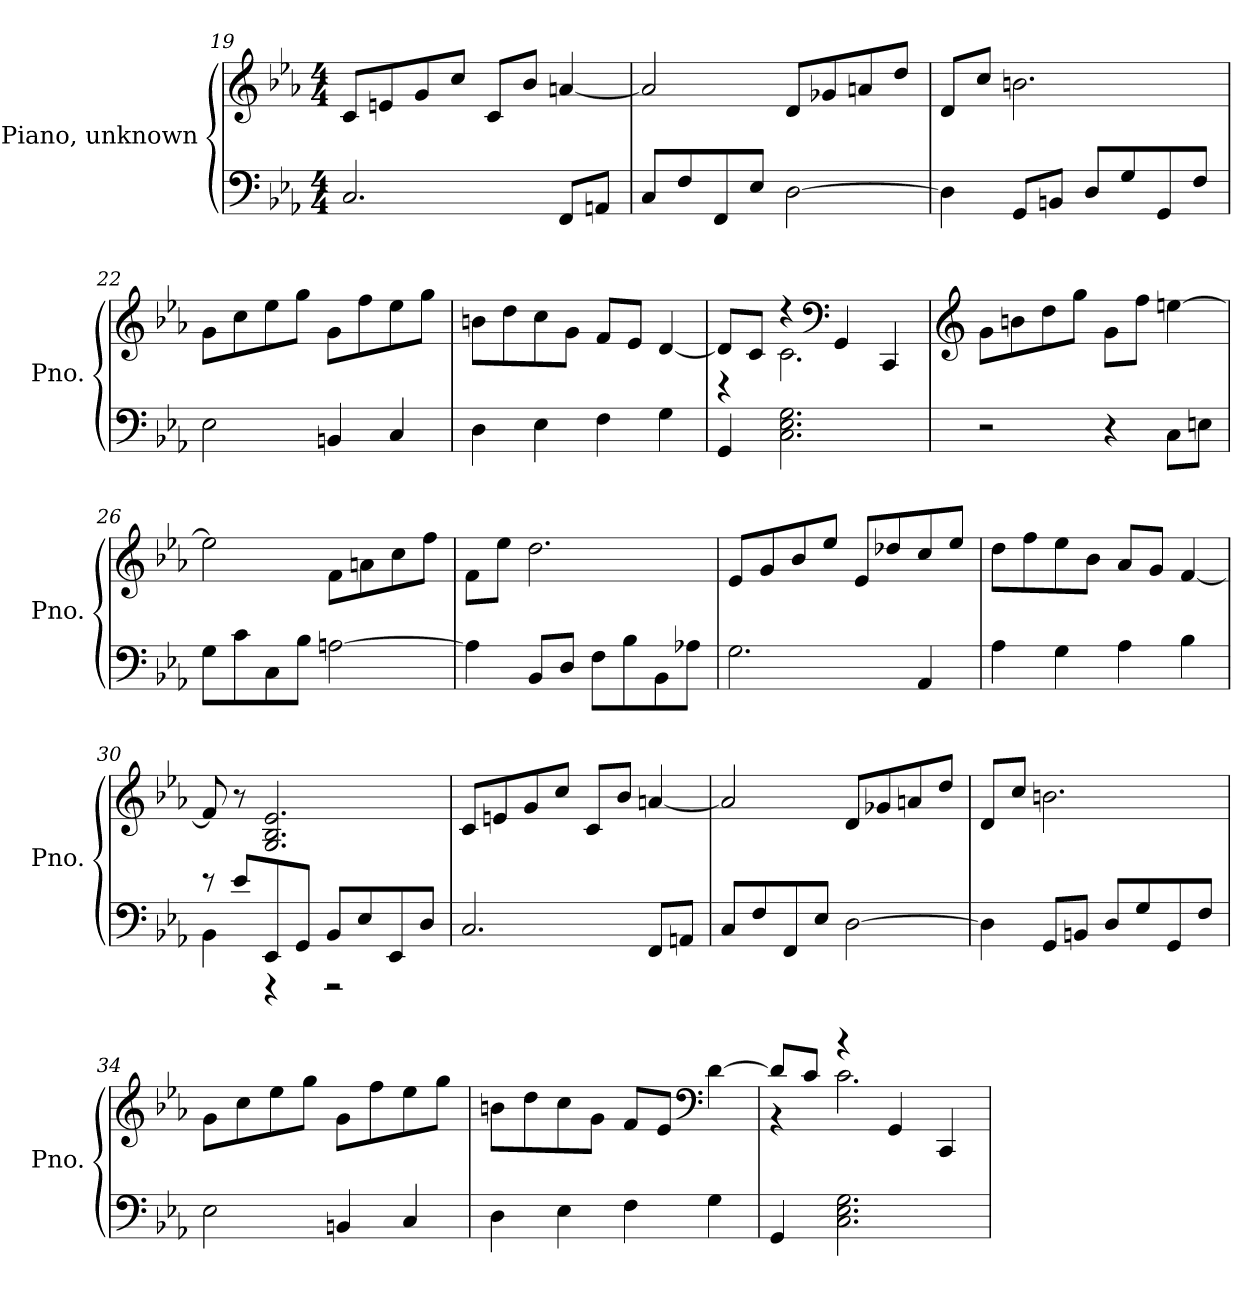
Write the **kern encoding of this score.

**kern	**kern
*part1	*part1
*staff2	*staff1
*I"Piano, unknown	*
*I'Pno.	*
*clefF4	*clefG2
*k[b-e-a-]	*k[b-e-a-]
*M4/4	*M4/4
=19	=19
2.C/	8c/L
.	8en/
.	8g/
.	8cc/J
.	8c/L
.	8b-/J
8FF/L	[4an/
8AAn/J	.
=20	=20
8C/L	2a/]
8F/	.
8FF/	.
8E-/J	.
[2D\	8d/L
.	8g-X/
.	8an/
.	8dd/J
=21	=21
4D\]	8d/L
.	8cc/J
8GG/L	2.bn\
8BBn/J	.
8D/L	.
8G/	.
8GG/	.
8F/J	.
!!LO:LB:g=z
=22	=22
2E-\	8g\L
.	8cc\
.	8ee-\
.	8gg\J
4BBn/	8g\L
.	8ff\
4C/	8ee-\
.	8gg\J
=23	=23
4D\	8bn\L
.	8dd\
4E-\	8cc\
.	8g\J
4F\	8f/L
.	8e-/J
4G\	[4d/
=24	=24
*	*^
4GG/	8d/L]	4r
.	8c/J	.
2.C\ 2.E-\ 2.G\	4r	2.c\
*	*clefF4	*
.	4GG/	.
.	4CC/	.
*	*v	*v
=25	=25
*	*clefG2
2r	8g\L
.	8bn\
.	8dd\
.	8gg\J
4r	8g\L
.	8ff\J
8C\L	[4een\
8En\J	.
!!LO:PB:g=z
=26	=26
8G\L	2ee\]
8c\	.
8C\	.
8B-\J	.
[2An\	8f\L
.	8an\
.	8cc\
.	8ff\J
=27	=27
4A\]	8f\L
.	8ee-\J
8BB-/L	2.dd\
8D/J	.
8F\L	.
8B-\	.
8BB-\	.
8A-X\J	.
=28	=28
2.G\	8e-/L
.	8g/
.	8b-/
.	8ee-/J
.	8e-/L
.	8dd-X/
4AA-/	8cc/
.	8ee-/J
=29	=29
4A-\	8dd\L
.	8ff\
4G\	8ee-\
.	8b-\J
4A-\	8a-/L
.	8g/J
4B-\	[4f/
!!LO:LB:g=z
=30	=30
*^	*
8r	4BB-\	8f/]
8e-/L	.	8r
8EE-/	4r	2.G/ 2.B-/ 2.e-/
8GG/J	.	.
8BB-/L	2r	.
8E-/	.	.
8EE-/	.	.
8D/J	.	.
*v	*v	*
=31	=31
2.C/	8c/L
.	8en/
.	8g/
.	8cc/J
.	8c/L
.	8b-/J
8FF/L	[4an/
8AAn/J	.
=32	=32
8C/L	2a/]
8F/	.
8FF/	.
8E-/J	.
[2D\	8d/L
.	8g-X/
.	8an/
.	8dd/J
=33	=33
4D\]	8d/L
.	8cc/J
8GG/L	2.bn\
8BBn/J	.
8D/L	.
8G/	.
8GG/	.
8F/J	.
!!LO:LB:g=z
=34	=34
2E-\	8g\L
.	8cc\
.	8ee-\
.	8gg\J
4BBn/	8g\L
.	8ff\
4C/	8ee-\
.	8gg\J
=35	=35
4D\	8bn\L
.	8dd\
4E-\	8cc\
.	8g\J
4F\	8f/L
.	8e-/J
*	*clefF4
4G\	[4d\
=36	=36
*	*^
4GG/	8d/L]	4r
.	8c/J	.
2.C\ 2.E-\ 2.G\	4r	2.c\
.	4GG/	.
.	4CC/	.
*	*v	*v
=	=
*-	*-
